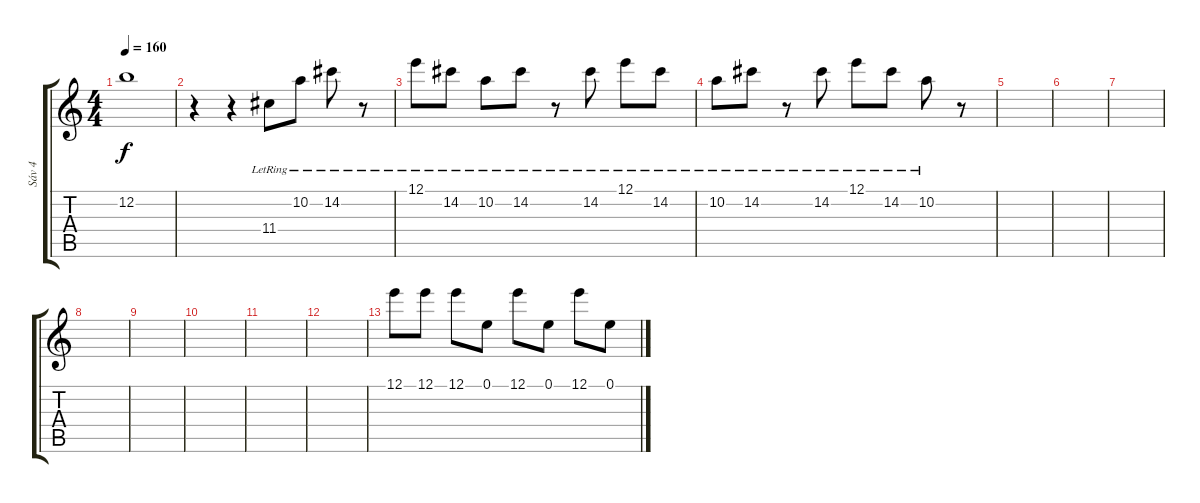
\track ("Sáv 4" "Sáv 4") {instrument electricguitarclean}
\staff {score tabs}
\tuning (E4 B3 G3 D3 A2 E2) {hide}
\ts (4 4)
\tempo 160
\clef g2
\ks c
12.2{t}.1{dy f} |
r.4 r.4 11.4{lr}.8 10.2{lr}.8 14.2{lr}.8 r.8 |
12.1{lr}.8 14.2{lr}.8 10.2{lr}.8 14.2{lr}.8 r.8 14.2{lr}.8 12.1{lr}.8 14.2{lr}.8 |
10.2{lr}.8 14.2{lr}.8 r.8 14.2{lr}.8 12.1{lr}.8 14.2{lr}.8 10.2{lr}.8 r.8 |
|
|
|
|
|
|
|
|
12.1.8 12.1.8 12.1.8 0.1.8 12.1.8 0.1.8 12.1.8 0.1.8
